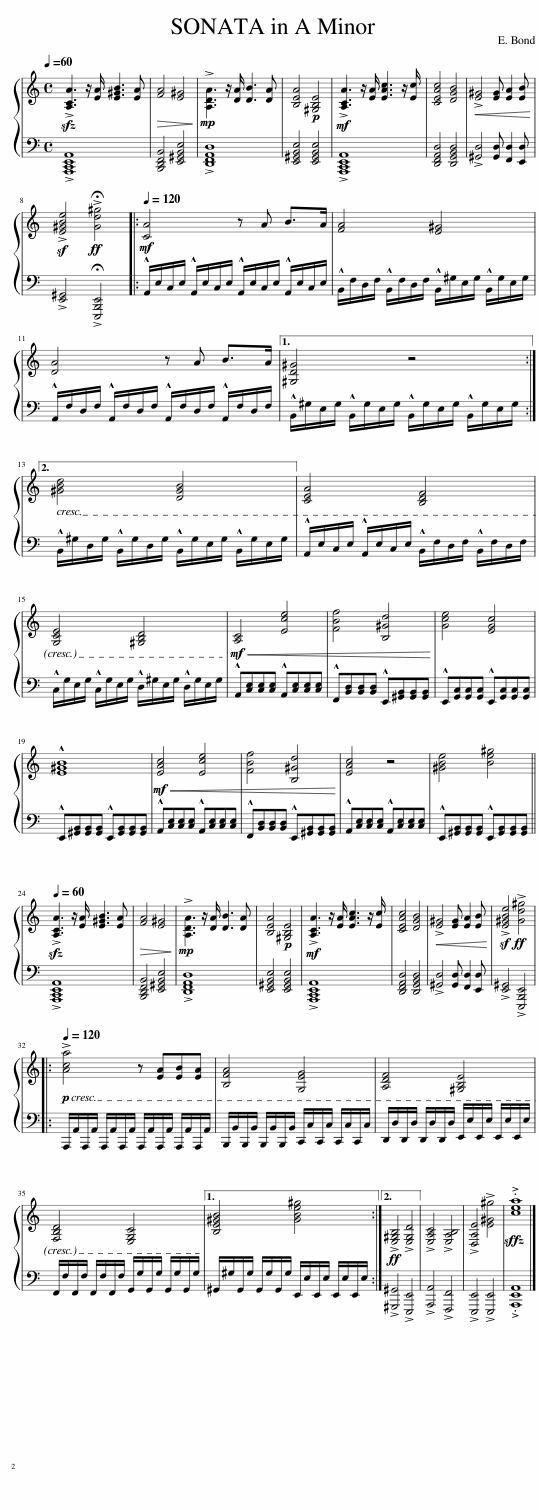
X:1
%%score { 1 | 2 }
L:1/8
Q:1/4=60
M:4/4
I:linebreak $
K:C
V:1 treble
V:2 bass
V:1
!sfz! !>![A,CA]3 z/ [EA]/ [E^GB]3 [EA] |!>(! [FA]4 [E^G]4!>)! |!mp! !>![A,DA]3 z/ [DA]/ [DB]3 [DA] | [B,EA]4!p! [^G,B,E]4 |!mf! !>![A,CA]3 z/ [EA]/ [EAc]3 z/ [Ec]/ | %5
 [CEAc]4 [DGB]4 |!<(! !>![E^G]4 [EG] [EA]2 [EB]!<)! |$ !>![E^GBe]4!ff! !>!!fermata![Gd^g]4 |:[Q:1/4=120]!mf! [CA]4 z A B>A | [FA]4 [E^G]4 |$ %10
 [DA]4 z A B>A |1 [^G,D^G]4 z4 :|2$ [^GBd]4 [DGB]4 || [CEA]4 [B,DF]4 |$ [G,CE]4 [^G,B,D]4 | %15
!mf!!<(! [A,C]4 [Ece]4 | [FBf]4 [B,^Gd]4!<)! | [Gce]4 [EGc]4 |$ !^![E^GB]8 |!mf!!<(! [EAc]4 [Ece]4 | %20
 [FBf]4 [B,^Gd]4!<)! | [EAc]4 z4 | [^GBe]4 [Be^g]4 ||$!sfz![Q:1/4=60] !>![A,CA]3 z/ [EA]/ [E^GB]3 [EA] |!>(! [FA]4 [E^G]4!>)! | %25
!mp! !>![A,DA]3 z/ [DA]/ [DB]3 [DA] | [B,EA]4!p! [^G,B,E]4 |!mf! !>![A,CA]3 z/ [EA]/ [EAc]3 z/ [Ec]/ | [CEAc]4 [DGB]4 |!<(! !>![E^G]4 [EG] [EA]2 [EB]!<)! | %30
 !>![E^GBe]4!ff! !>![Gd^g]4 |:$!p![Q:1/4=120] !>![Aca]4 z [EA][EB][EA] | [B,FA]4 [G,EG]4 | [A,DF]4 [^G,B,E]4 |$ [F,B,D]4 [E,G,C]4 |1 %35
 [B,E^GB]4 [GBe^g]4 :|2!ff! !>![E,^G,B,]4 !>![E,G,D]4 || !>![E,A,C]4 !>![E,A,B,]4 | !>![D,A,E]4 !>![E^G^g]4 | .[cea]8 |] %40
V:2
 !>![A,,,C,,E,,A,,]8 | [B,,,D,,F,,B,,]4 [E,,^G,,B,,E,]4 | !>![D,,F,,A,,D,]8 | [E,,^G,,B,,E,]4 [E,,G,,B,,E,]4 | !>![A,,,C,,E,,A,,]8 | %5
 [D,,F,,A,,D,]4 [D,,G,,B,,D,]4 | !>![^G,,D,]4 [G,,D,] [F,,D,]2 [E,,D,] |$ !>![E,,^G,,]4 !>!!fermata![E,,,B,,,E,,]4 |: !^!A,,/E,/C,/E,/ !^!A,,/E,/C,/E,/ !^!A,,/E,/C,/E,/ !^!A,,/E,/C,/E,/ | !^!B,,/F,/D,/F,/ !^!B,,/F,/D,/F,/ !^!B,,/^G,/E,/G,/ !^!B,,/G,/E,/G,/ |$ %10
 !^!A,,/F,/D,/F,/ !^!A,,/F,/D,/F,/ !^!A,,/F,/D,/F,/ !^!A,,/F,/D,/F,/ |1 !^!B,,/^G,/E,/G,/ !^!B,,/G,/E,/G,/ !^!B,,/G,/E,/G,/ !^!B,,/G,/E,/G,/ :|2$ !^!B,,/^G,/D,/G,/ !^!B,,/G,/D,/G,/ !^!B,,/G,/E,/G,/ !^!B,,/G,/E,/G,/ || !^!A,,/E,/C,/E,/ !^!A,,/E,/C,/E,/ !^!B,,/F,/D,/F,/ !^!B,,/F,/D,/F,/ |$ !^!C,/G,/E,/G,/ !^!C,/G,/E,/G,/ !^!D,/^G,/E,/G,/ !^!D,/G,/E,/G,/ | %15
 !^!A,,[C,E,][C,E,][C,E,] !^!A,,[C,E,][C,E,][C,E,] | !^!F,,[B,,D,][B,,D,][B,,D,] !^!E,,[^G,,B,,][G,,B,,][G,,B,,] | !^!E,,[G,,C,][G,,C,][G,,C,] !^!E,,[G,,C,][G,,C,][G,,C,] |$ !^!E,,[^G,,B,,][G,,B,,][G,,B,,] !^!E,,[G,,B,,][G,,B,,][G,,B,,] | !^!A,,[C,E,][C,E,][C,E,] !^!A,,[C,E,][C,E,][C,E,] | %20
 !^!F,,[B,,D,][B,,D,][B,,D,] !^!E,,[^G,,B,,][G,,B,,][G,,B,,] | !^!A,,[C,E,][C,E,][C,E,] !^!A,,[C,E,][C,E,][C,E,] | !^!E,,[^G,,B,,][G,,B,,][G,,B,,] !^!E,,[G,,B,,][G,,B,,][G,,B,,] ||$ !>![A,,,C,,E,,A,,]8 | [B,,,D,,F,,B,,]4 [E,,^G,,B,,E,]4 | %25
 !>![D,,F,,A,,D,]8 | [E,,^G,,B,,E,]4 [E,,G,,B,,E,]4 | !>![A,,,C,,E,,A,,]8 | [D,,F,,A,,D,]4 [D,,G,,B,,D,]4 | !>![^G,,D,]4 [G,,D,] [F,,D,]2 [E,,D,] | %30
 !>![E,,^G,,]4 !>![E,,,B,,,E,,]4 |:$ A,,,/A,,/A,,,/A,,/ A,,,/A,,/A,,,/A,,/ A,,,/A,,/A,,,/A,,/ A,,,/A,,/A,,,/A,,/ | B,,,/B,,/B,,,/B,,/ B,,,/B,,/B,,,/B,,/ C,,/C,/C,,/C,/ C,,/C,/C,,/C,/ | D,,/D,/D,,/D,/ D,,/D,/D,,/D,/ E,,/E,/E,,/E,/ E,,/E,/E,,/E,/ |$ F,,/F,/F,,/F,/ F,,/F,/F,,/F,/ G,,/G,/G,,/G,/ G,,/G,/G,,/G,/ |1 %35
 ^G,,/^G,/G,,/G,/ G,,/G,/G,,/G,/ E,,/E,/E,,/E,/ E,,/E,/E,,/E,/ :|2 !>![^G,,,^G,,]4 !>![E,,,E,,]4 || !>![A,,,A,,]4 !>![F,,,F,,]4 | !>![E,,,E,,]4 !>![E,,,E,,]4 | .[A,,,E,,A,,]8 |] %40
